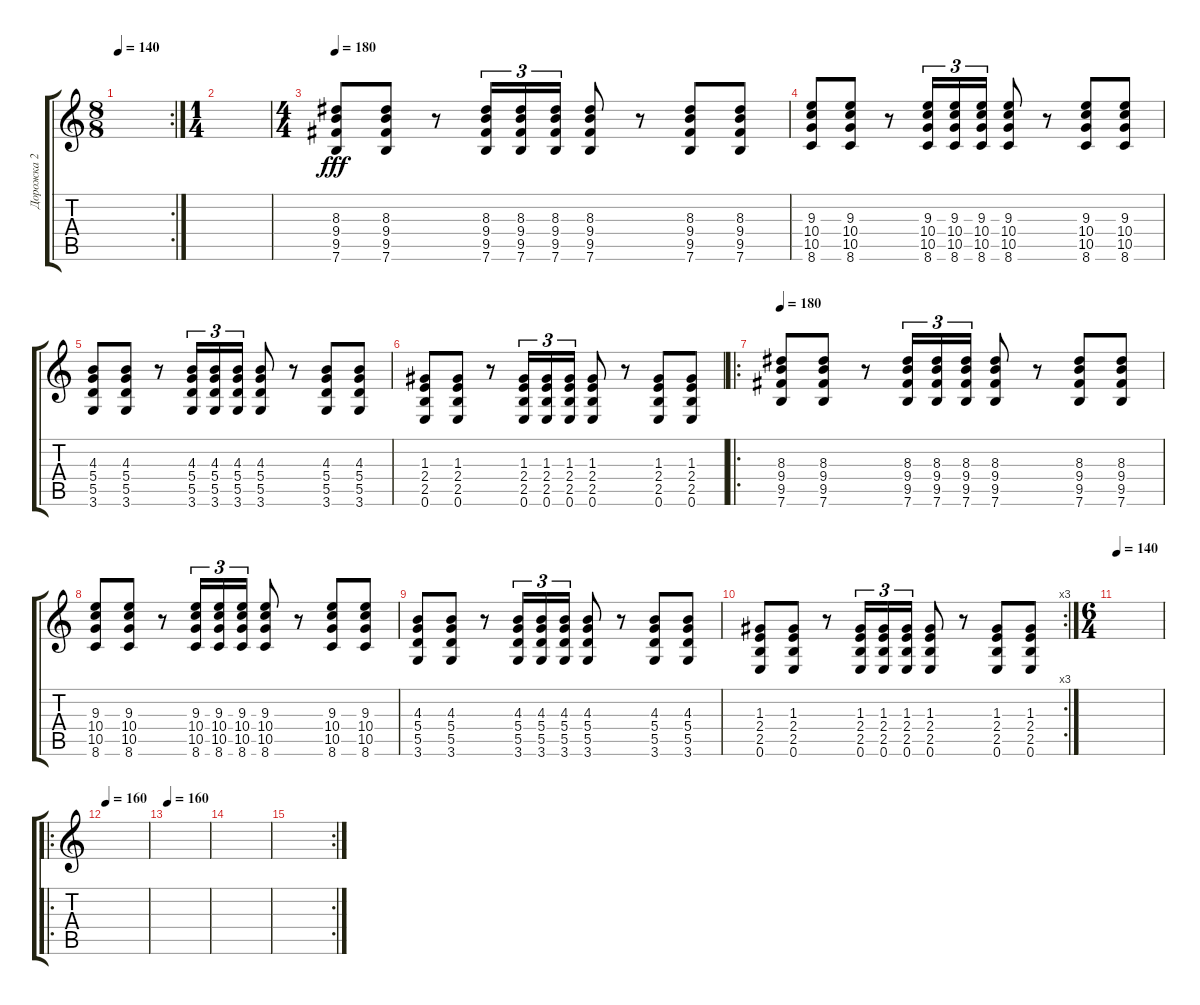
\track ("Дорожка 2" "Дорожка 2") {instrument distortionguitar}
\staff {score tabs}
\tuning (E4 B3 G3 D3 A2 E2) {hide}
\rc 2
\ts (8 8)
\tempo 140
\clef g2
\ks c
|
\ts (1 4)
|
\ts (4 4)
\tempo 180
(8.3 9.4 9.5 7.6).8{dy fff} (8.3 9.4 9.5 7.6).8 r.8 (8.3 9.4 9.5 7.6).16{tu (3 2)} (8.3 9.4 9.5 7.6).16{tu (3 2)} (8.3 9.4 9.5 7.6).16{tu (3 2)} (8.3 9.4 9.5 7.6).8 r.8 (8.3 9.4 9.5 7.6).8 (8.3 9.4 9.5 7.6).8 |
(9.3 10.4 10.5 8.6).8 (9.3 10.4 10.5 8.6).8 r.8 (9.3 10.4 10.5 8.6).16{tu (3 2)} (9.3 10.4 10.5 8.6).16{tu (3 2)} (9.3 10.4 10.5 8.6).16{tu (3 2)} (9.3 10.4 10.5 8.6).8 r.8 (9.3 10.4 10.5 8.6).8 (9.3 10.4 10.5 8.6).8 |
(4.3 5.4 5.5 3.6).8 (4.3 5.4 5.5 3.6).8 r.8 (4.3 5.4 5.5 3.6).16{tu (3 2)} (4.3 5.4 5.5 3.6).16{tu (3 2)} (4.3 5.4 5.5 3.6).16{tu (3 2)} (4.3 5.4 5.5 3.6).8 r.8 (4.3 5.4 5.5 3.6).8 (4.3 5.4 5.5 3.6).8 |
(1.3 2.4 2.5 0.6).8 (1.3 2.4 2.5 0.6).8 r.8 (1.3 2.4 2.5 0.6).16{tu (3 2)} (1.3 2.4 2.5 0.6).16{tu (3 2)} (1.3 2.4 2.5 0.6).16{tu (3 2)} (1.3 2.4 2.5 0.6).8 r.8 (1.3 2.4 2.5 0.6).8 (1.3 2.4 2.5 0.6).8 |
\ro
\tempo 180
(8.3 9.4 9.5 7.6).8 (8.3 9.4 9.5 7.6).8 r.8 (8.3 9.4 9.5 7.6).16{tu (3 2)} (8.3 9.4 9.5 7.6).16{tu (3 2)} (8.3 9.4 9.5 7.6).16{tu (3 2)} (8.3 9.4 9.5 7.6).8 r.8 (8.3 9.4 9.5 7.6).8 (8.3 9.4 9.5 7.6).8 |
(9.3 10.4 10.5 8.6).8 (9.3 10.4 10.5 8.6).8 r.8 (9.3 10.4 10.5 8.6).16{tu (3 2)} (9.3 10.4 10.5 8.6).16{tu (3 2)} (9.3 10.4 10.5 8.6).16{tu (3 2)} (9.3 10.4 10.5 8.6).8 r.8 (9.3 10.4 10.5 8.6).8 (9.3 10.4 10.5 8.6).8 |
(4.3 5.4 5.5 3.6).8 (4.3 5.4 5.5 3.6).8 r.8 (4.3 5.4 5.5 3.6).16{tu (3 2)} (4.3 5.4 5.5 3.6).16{tu (3 2)} (4.3 5.4 5.5 3.6).16{tu (3 2)} (4.3 5.4 5.5 3.6).8 r.8 (4.3 5.4 5.5 3.6).8 (4.3 5.4 5.5 3.6).8 |
\rc 3
(1.3 2.4 2.5 0.6).8 (1.3 2.4 2.5 0.6).8 r.8 (1.3 2.4 2.5 0.6).16{tu (3 2)} (1.3 2.4 2.5 0.6).16{tu (3 2)} (1.3 2.4 2.5 0.6).16{tu (3 2)} (1.3 2.4 2.5 0.6).8 r.8 (1.3 2.4 2.5 0.6).8 (1.3 2.4 2.5 0.6).8 |
\ts (6 4)
\tempo 140
|
\ro
\tempo 160
|
\tempo 160
|
|
\rc 2
